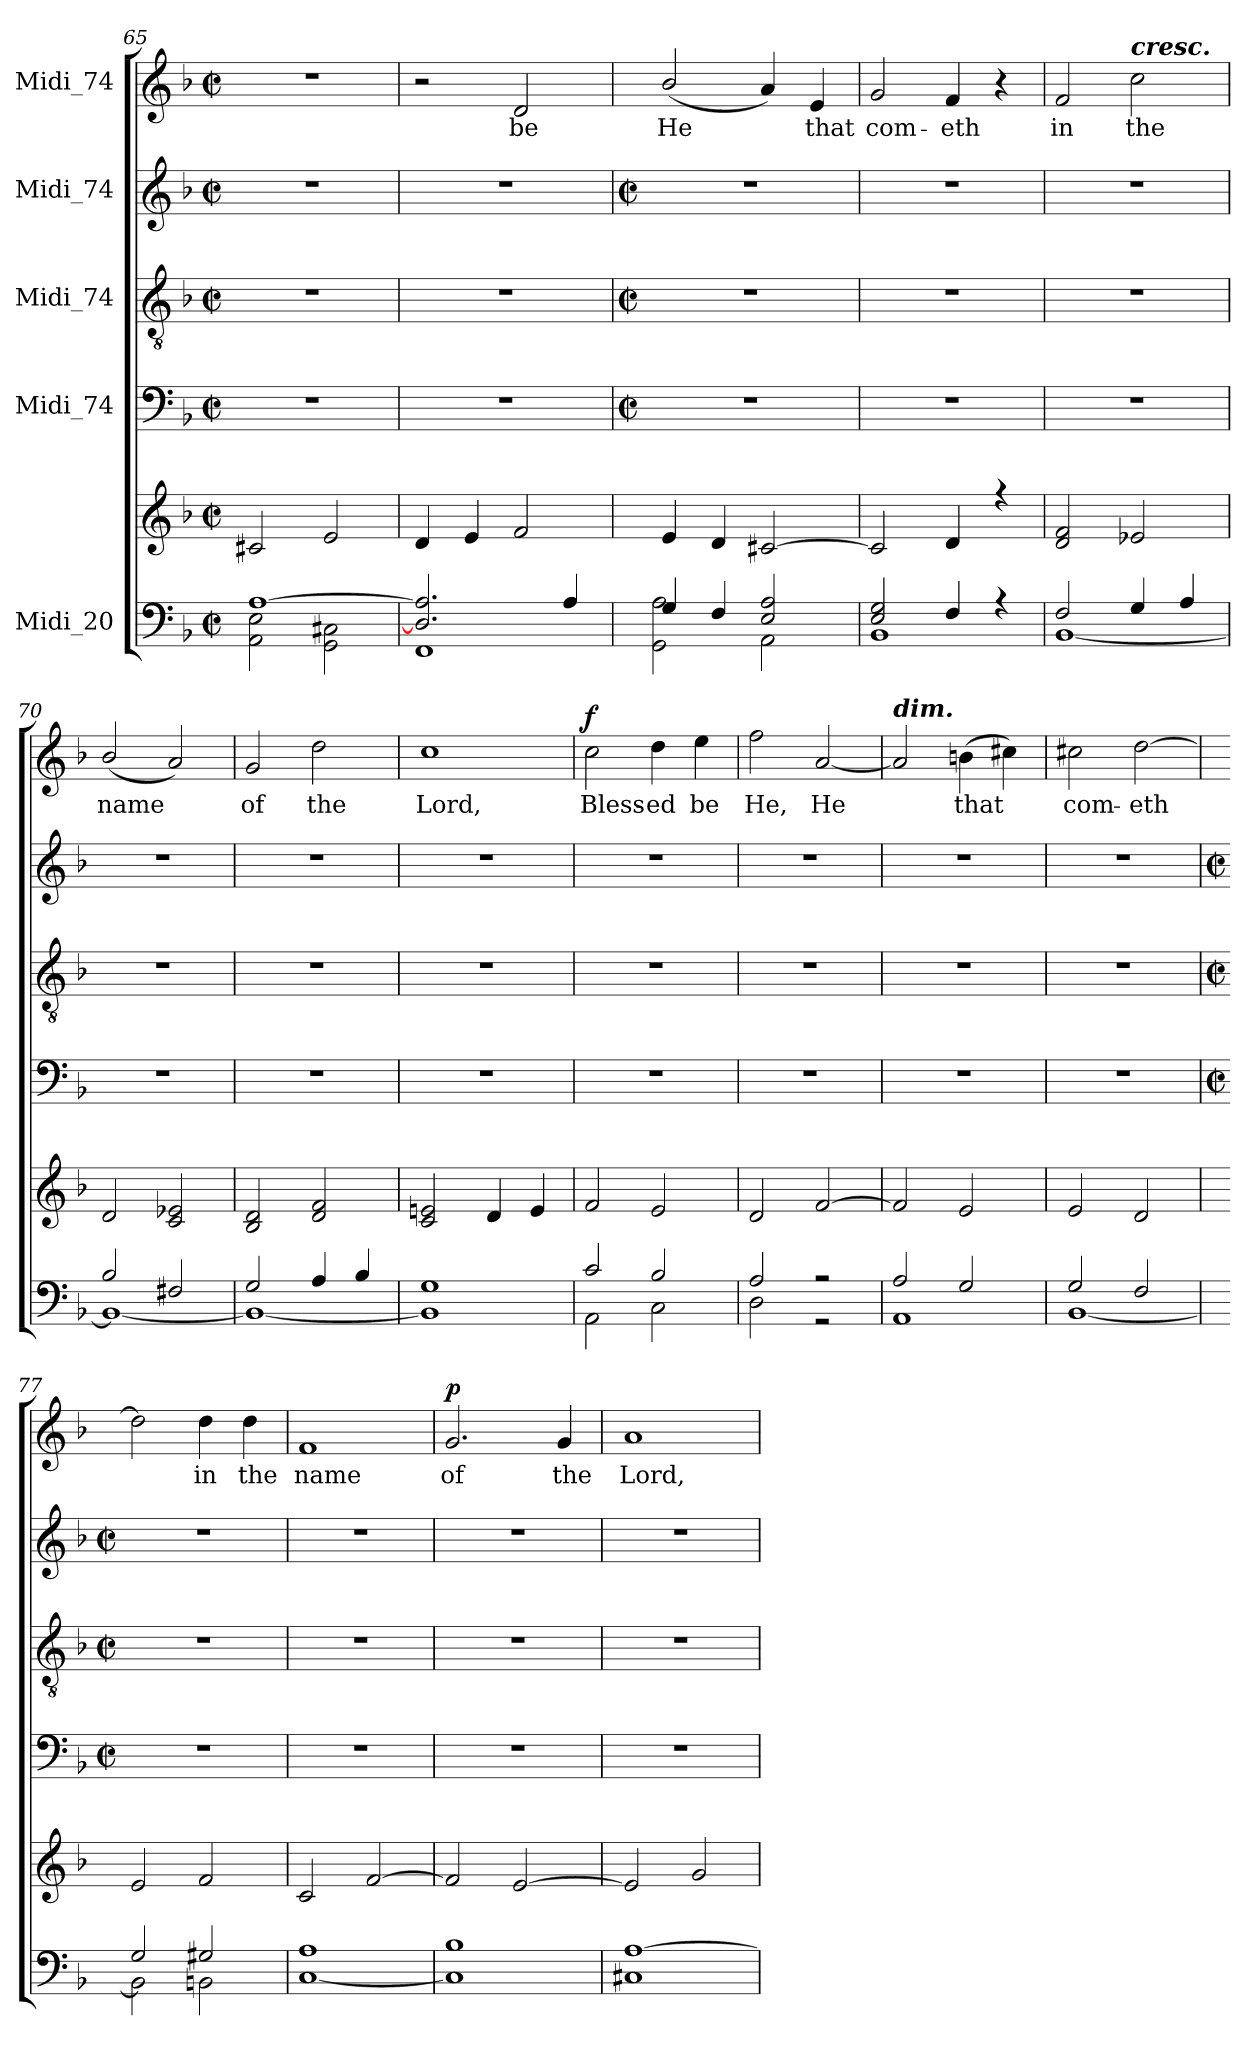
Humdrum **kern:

**kern	**kern	**kern	**kern	**kern	**kern	**text	**dynam
*part5	*part5	*part4	*part3	*part2	*part1	*part1	*part1
*staff6	*staff5	*staff4	*staff3	*staff2	*staff1	*staff1	*staff1
*I"Midi_20	*	*I"Midi_74	*I"Midi_74	*I"Midi_74	*I"Midi_74	*	*
*clefF4	*clefG2	*clefF4	*clefGv2	*clefG2	*clefG2	*	*
*k[b-]	*k[b-]	*k[b-]	*k[b-]	*k[b-]	*k[b-]	*	*
*F:	*F:	*F:	*F:	*F:	*F:	*	*
*M2/2	*M2/2	*M2/2	*M2/2	*M2/2	*M2/2	*	*
*met(c|)	*met(c|)	*met(c|)	*met(c|)	*met(c|)	*met(c|)	*	*
=65	=65	=65	=65	=65	=65	=65	=65
*^	*^	*	*	*	*	*	*
[1A/	2AA\ 2E\	2c#X	1ryy	1r	1r	1r	1r	.	.
.	2GG\ 2C#X\	2e	.	.	.	.	.	.	.
=66	=66	=66	=66	=66	=66	=66	=66	=66	=66
2.D/] 2.A/]	1FF\	4d	1ryy	1r	1r	1r	2r	.	.
.	.	4e	.	.	.	.	.	.	.
!	!	!	!	!	!	!	!	!LO:LY:b	!
.	.	2f	.	.	.	.	2d	be	.
4A/	.	.	.	.	.	.	.	.	.
!!LO:LB:g=z
=67	=67	=67	=67	=67	=67	=67	=67	=67	=67
*	*	*	*	*M2/2	*M2/2	*M2/2	*	*	*
*	*	*	*	*met(c|)	*met(c|)	*met(c|)	*	*	*
!	!	!	!	!	!	!	!	!LO:LY:b	!
4G/	2GG\ 2A\	4e	1ryy	1r	1r	1r	(<2b-/	He	.
4F/	.	4d	.	.	.	.	.	.	.
2E/ 2A/	2AA\	[2c#X	.	.	.	.	4a)	.	.
!	!	!	!	!	!	!	!	!LO:LY:b	!
.	.	.	.	.	.	.	4e	that	.
=68	=68	=68	=68	=68	=68	=68	=68	=68	=68
!	!	!	!	!	!	!	!	!LO:LY:b	!
2E/ 2G/	1BB-\	2c#]	1ryy	1r	1r	1r	2g	com-	.
!	!	!	!	!	!	!	!	!LO:LY:b	!
4F/	.	4d	.	.	.	.	4f	-eth	.
4r	.	4r	.	.	.	.	4r	.	.
=69	=69	=69	=69	=69	=69	=69	=69	=69	=69
!	!	!	!	!	!	!	!	!LO:LY:b	!
2F/	[1BB-\	2d 2f	1ryy	1r	1r	1r	2f	in	.
!	!	!	!	!	!	!	!LO:TX:a:Bi:t=cresc.	!	!
!	!	!	!	!	!	!	!	!LO:LY:b	!
4G/	.	2e-X	.	.	.	.	2cc	the	.
4A/	.	.	.	.	.	.	.	.	.
=70	=70	=70	=70	=70	=70	=70	=70	=70	=70
!	!	!	!	!	!	!	!	!LO:LY:b	!
2B-/	1BB-\_	2d	1ryy	1r	1r	1r	(<2b-/	name	.
2F#X/	.	2c 2e-X	.	.	.	.	2a)	.	.
=71	=71	=71	=71	=71	=71	=71	=71	=71	=71
!	!	!	!	!	!	!	!	!LO:LY:b	!
2G/	1BB-\_	2B- 2d	1ryy	1r	1r	1r	2g	of	.
!	!	!	!	!	!	!	!	!LO:LY:b	!
4A/	.	2d 2f	.	.	.	.	2dd	the	.
4B-/	.	.	.	.	.	.	.	.	.
=72	=72	=72	=72	=72	=72	=72	=72	=72	=72
!	!	!	!	!	!	!	!	!LO:LY:b	!
1G/	1BB-\]	2c 2en	1ryy	1r	1r	1r	1cc	Lord,	.
.	.	4d	.	.	.	.	.	.	.
.	.	4e	.	.	.	.	.	.	.
=73	=73	=73	=73	=73	=73	=73	=73	=73	=73
!	!	!	!	!	!	!	!	!LO:LY:b	!LO:DY:b
2c/	2AA\	2f	1ryy	1r	1r	1r	2cc	Bless-	f
!	!	!	!	!	!	!	!	!LO:LY:b	!
2B-/	2C\	2e	.	.	.	.	4dd	-ed	.
!	!	!	!	!	!	!	!	!LO:LY:b	!
.	.	.	.	.	.	.	4ee	be	.
=74	=74	=74	=74	=74	=74	=74	=74	=74	=74
!	!	!	!	!	!	!	!	!LO:LY:b	!
2A/	2D\	2d	1ryy	1r	1r	1r	2ff	He,	.
!	!	!	!	!	!	!	!	!LO:LY:b	!
2r	2r	[2f	.	.	.	.	[2a	He	.
=75	=75	=75	=75	=75	=75	=75	=75	=75	=75
!	!	!	!	!	!	!	!LO:TX:a:Bi:t=dim.	!	!
2A/	1AA\	2f]	1ryy	1r	1r	1r	2a]	.	.
!	!	!	!	!	!	!	!	!LO:LY:b	!
2G/	.	2e	.	.	.	.	(>4bn	that	.
.	.	.	.	.	.	.	4cc#X)	.	.
=76	=76	=76	=76	=76	=76	=76	=76	=76	=76
!	!	!	!	!	!	!	!	!LO:LY:b	!
2G/	[1BB-\	2e	1ryy	1r	1r	1r	2cc#X	com-	.
!	!	!	!	!	!	!	!	!LO:LY:b	!
2F/	.	2d	.	.	.	.	[2dd	-eth	.
!!LO:LB:g=z
=77	=77	=77	=77	=77	=77	=77	=77	=77	=77
*	*	*	*	*M2/2	*M2/2	*M2/2	*	*	*
*	*	*	*	*met(c|)	*met(c|)	*met(c|)	*	*	*
2G/	2BB-\]	2e	1ryy	1r	1r	1r	2dd]	.	.
!	!	!	!	!	!	!	!	!LO:LY:b	!
2G#X/	2BBn\	2f	.	.	.	.	4dd	in	.
!	!	!	!	!	!	!	!	!LO:LY:b	!
.	.	.	.	.	.	.	4dd	the	.
=78	=78	=78	=78	=78	=78	=78	=78	=78	=78
!	!	!	!	!	!	!	!	!LO:LY:b	!
1A/	[1C\	2c	1ryy	1r	1r	1r	1f	name	.
.	.	[2f	.	.	.	.	.	.	.
=79	=79	=79	=79	=79	=79	=79	=79	=79	=79
!	!	!	!	!	!	!	!	!LO:LY:b	!LO:DY:b
1B-/	1C\]	2f]	1ryy	1r	1r	1r	2.g	of	p
.	.	[2e	.	.	.	.	.	.	.
!	!	!	!	!	!	!	!	!LO:LY:b	!
.	.	.	.	.	.	.	4g	the	.
=80	=80	=80	=80	=80	=80	=80	=80	=80	=80
!	!	!	!	!	!	!	!	!LO:LY:b	!
[1A/	1C#X\	2e]	1ryy	1r	1r	1r	1a	Lord,	.
.	.	2g	.	.	.	.	.	.	.
*v	*v	*	*	*	*	*	*	*	*
*	*v	*v	*	*	*	*	*	*
=	=	=	=	=	=	=	=
*-	*-	*-	*-	*-	*-	*-	*-
